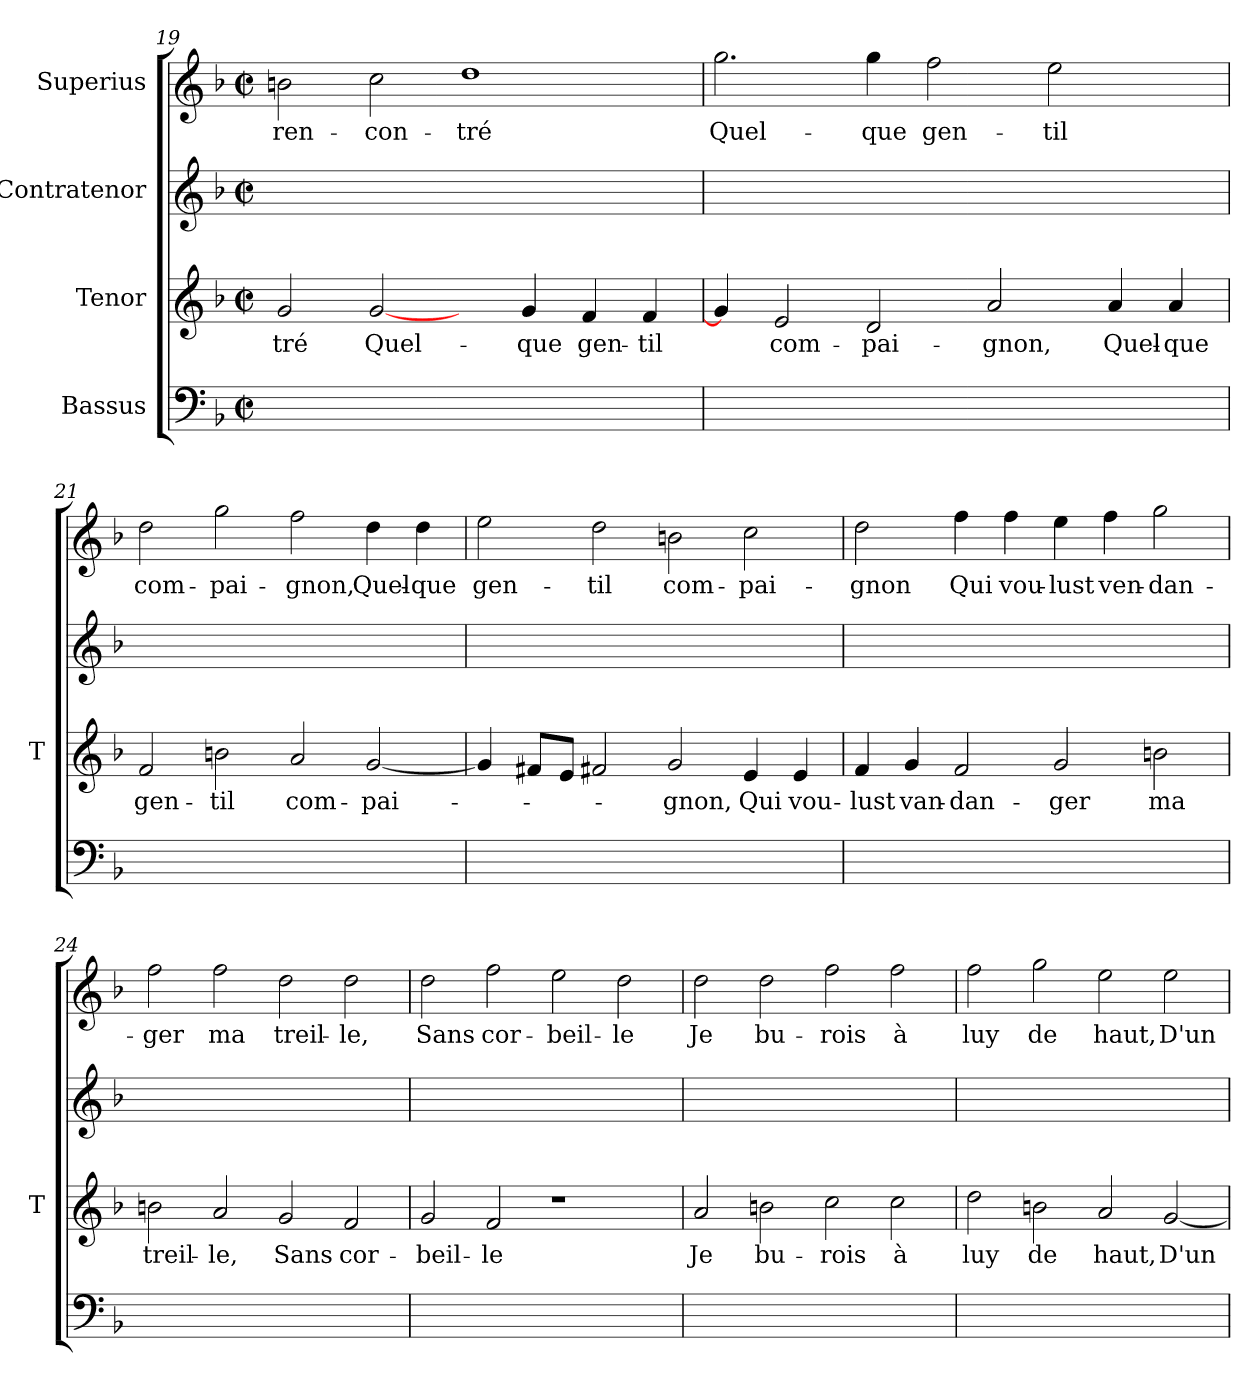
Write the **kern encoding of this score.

**kern	**kern	**text	**kern	**kern	**text
*part4	*part3	*part3	*part2	*part1	*part1
*staff4	*staff3	*staff3	*staff2	*staff1	*staff1
*I"Bassus	*I"Tenor	*	*I"Contratenor	*I"Superius	*
*	*I'T	*	*	*	*
*clefF4	*clefG2	*	*clefG2	*clefG2	*
*k[b-]	*k[b-]	*	*k[b-]	*k[b-]	*
*F:	*F:	*	*F:	*F:	*
*M2/2	*M2/2	*	*M2/2	*M2/2	*
*met(c|)	*met(c|)	*	*met(c|)	*met(c|)	*
=19	=19	=19	=19	=19	=19
1ryy	2g	-tré	1ryy	2bn	ren-
.	[2g	Quel-	.	2cc	con-
1ryy	4ryy	.	1ryy	1dd	-tré
.	4g	-que	.	.	.
.	4f	gen-	.	.	.
.	4f	-til	.	.	.
!!LO:PB:g=z
=20	=20	=20	=20	=20	=20
1ryy	4g]	.	1ryy	2.gg	Quel-
.	2e	com-	.	.	.
.	2d	pai-	.	4gg	-que
1ryy	.	.	1ryy	2ff	gen-
.	2a	-gnon,	.	.	.
.	.	.	.	2ee	-til
.	4a	Quel-	.	.	.
4ryy	4a	-que	4ryy	4ryy	.
=21	=21	=21	=21	=21	=21
1ryy	2f	gen-	1ryy	2dd	com-
.	2b	-til	.	2gg	pai-
1ryy	2a	com-	1ryy	2ff	-gnon,
.	[2g	pai-	.	4dd	Quel-
.	.	.	.	4dd	-que
=22	=22	=22	=22	=22	=22
1ryy	4g]	.	1ryy	2ee	gen-
.	8f#XL	.	.	.	.
.	8eJ	.	.	.	.
.	2f#X	.	.	2dd	-til
1ryy	2g	-gnon,	1ryy	2bn	com-
.	4e	-Qui	.	2cc	pai-
.	4e	vou-	.	.	.
=23	=23	=23	=23	=23	=23
1ryy	4f	-lust	1ryy	2dd	-gnon
.	4g	van-	.	.	.
.	2f	dan-	.	4ff	-Qui
.	.	.	.	4ff	vou-
1ryy	2g	-ger	1ryy	4ee	-lust
.	.	.	.	4ff	ven-
.	2b	-ma	.	2gg	dan-
=24	=24	=24	=24	=24	=24
1ryy	2b	treil-	1ryy	2ff	-ger
.	2a	-le,	.	2ff	-ma
1ryy	2g	-Sans	1ryy	2dd	treil-
.	2f	cor-	.	2dd	-le,
=25	=25	=25	=25	=25	=25
1ryy	2g	beil-	1ryy	2dd	-Sans
.	2f	-le	.	2ff	cor-
1ryy	1r	.	1ryy	2ee	beil-
.	.	.	.	2dd	-le
=26	=26	=26	=26	=26	=26
1ryy	2a	-Je	1ryy	2dd	-Je
.	2b	bu-	.	2dd	bu-
1ryy	2cc	-rois	1ryy	2ff	-rois
.	2cc	-à	.	2ff	-à
!!LO:PB:g=z
=27	=27	=27	=27	=27	=27
1ryy	2dd	-luy	1ryy	2ff	-luy
.	2b	-de	.	2gg	-de
1ryy	2a	-haut,	1ryy	2ee	-haut,
.	[2g	-D'un	.	2ee	-D'un
=	=	=	=	=	=
*-	*-	*-	*-	*-	*-
